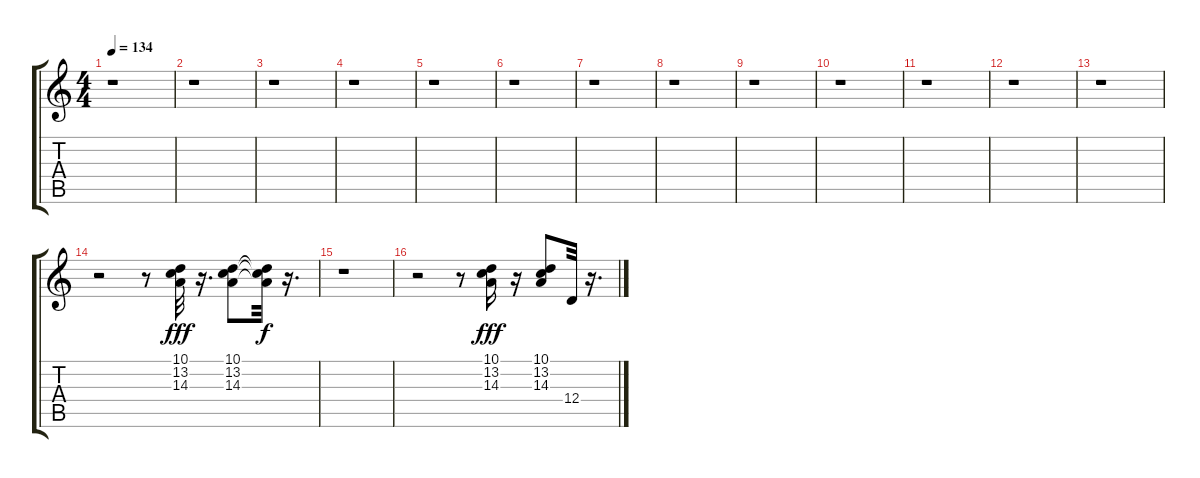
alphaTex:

\track "" {instrument percussiveorgan}
\staff {score tabs}
\tuning (E4 B3 G3 D3 A2 E2) {hide}
\ts (4 4)
\tempo 134
\clef g2
\ks c
r.1{dy fff} |
r.1 |
r.1 |
r.1 |
r.1 |
r.1 |
r.1 |
r.1 |
r.1 |
r.1 |
r.1 |
r.1 |
r.1 |
r.2 r.8 (10.1 13.2 14.3).32{volume 8} r.16{d} (10.1 13.2 14.3).8 (10.1{t} 13.2{t} 14.3{t}).32{dy f} r.16{d} |
r.1 |
r.2 r.8 (10.1 13.2 14.3).16{dy fff} r.16 (10.1 13.2 14.3).8 12.4.32 r.16{d}
